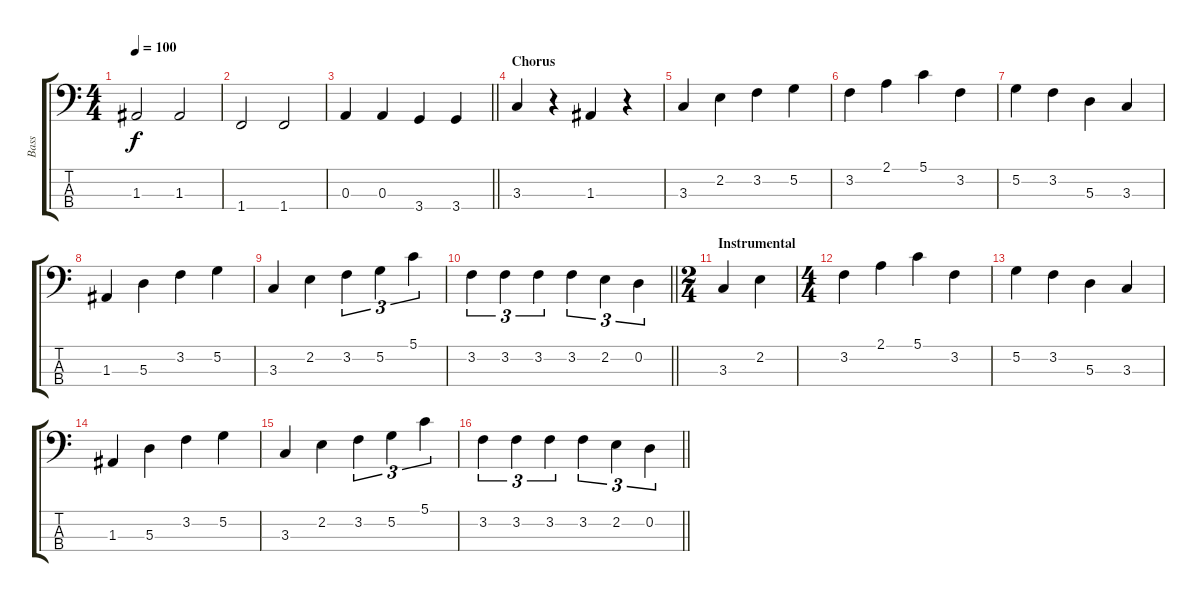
\track ("Bass" "Bass") {instrument electricbassfinger}
\staff {score tabs}
\tuning (G2 D2 A1 E1) {hide}
\ts (4 4)
\tempo 100
\clef f4
\ks c
1.3.2{dy f} 1.3.2 |
1.4.2 1.4.2 |
\barLineRight lightlight
0.3.4 0.3.4 3.4.4 3.4.4 |
\section ("" "Chorus")
3.3.4 r.4 1.3.4 r.4 |
3.3.4 2.2.4 3.2.4 5.2.4 |
3.2.4 2.1.4 5.1.4 3.2.4 |
5.2.4 3.2.4 5.3.4 3.3.4 |
1.3.4 5.3.4 3.2.4 5.2.4 |
3.3.4 2.2.4 3.2.4{tu (3 2)} 5.2.4{tu (3 2)} 5.1.4{tu (3 2)} |
\barLineRight lightlight
3.2.4{tu (3 2)} 3.2.4{tu (3 2)} 3.2.4{tu (3 2)} 3.2.4{tu (3 2)} 2.2.4{tu (3 2)} 0.2.4{tu (3 2)} |
\ts (2 4)
\section ("" "Instrumental")
3.3.4 2.2.4 |
\ts (4 4)
3.2.4 2.1.4 5.1.4 3.2.4 |
5.2.4 3.2.4 5.3.4 3.3.4 |
1.3.4 5.3.4 3.2.4 5.2.4 |
3.3.4 2.2.4 3.2.4{tu (3 2)} 5.2.4{tu (3 2)} 5.1.4{tu (3 2)} |
\barLineRight lightlight
3.2.4{tu (3 2)} 3.2.4{tu (3 2)} 3.2.4{tu (3 2)} 3.2.4{tu (3 2)} 2.2.4{tu (3 2)} 0.2.4{tu (3 2)}
